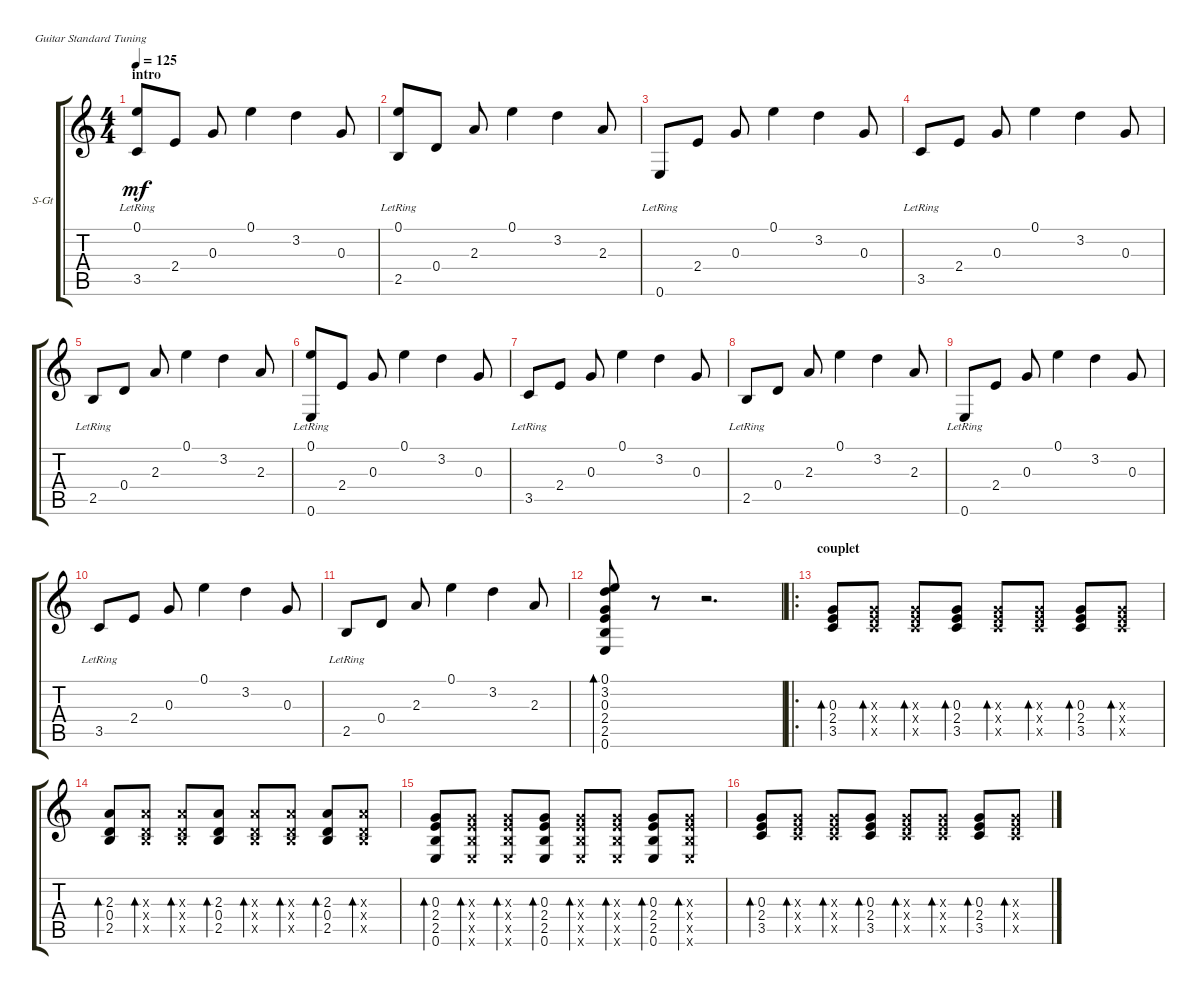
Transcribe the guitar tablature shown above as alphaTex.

\defaultSystemsLayout 4
\bracketExtendMode groupsimilarinstruments
\firstSystemTrackNameOrientation horizontal
\otherSystemsTrackNameOrientation horizontal
\track ("Steel Guitar" "S-Gt") {instrument acousticguitarsteel}
\staff {score tabs}
\tuning (E4 B3 G3 D3 A2 E2)
\ts (4 4)
\section ("" "intro")
\tempo 125
\clef g2
\ks c
(3.5{lr} 0.1{lr}).8{dy mf instrument acousticguitarsteel} 2.4.8 0.3.8 0.1.4 3.2.4 0.3.8 |
(2.5{lr} 0.1).8 0.4.8 2.3.8 0.1.4 3.2.4 2.3.8 |
0.6{lr}.8 2.4.8 0.3.8 0.1.4 3.2.4 0.3.8 |
3.5{lr}.8 2.4.8 0.3.8 0.1.4 3.2.4 0.3.8 |
2.5{lr}.8 0.4.8 2.3.8 0.1.4 3.2.4 2.3.8 |
(0.6{lr} 0.1{lr}).8 2.4.8 0.3.8 0.1.4 3.2.4 0.3.8 |
3.5{lr}.8 2.4.8 0.3.8 0.1.4 3.2.4 0.3.8 |
2.5{lr}.8 0.4.8 2.3.8 0.1.4 3.2.4 2.3.8 |
0.6{lr}.8 2.4.8 0.3.8 0.1.4 3.2.4 0.3.8 |
3.5{lr}.8 2.4.8 0.3.8 0.1.4 3.2.4 0.3.8 |
2.5{lr}.8 0.4.8 2.3.8 0.1.4 3.2.4 2.3.8 |
(2.4 0.3 3.2 0.1 2.5 0.6).8{bd 30} r.8 r.2{d} |
\ro
\section ("" "couplet")
(3.5 2.4 0.3).8{bd 30} (3.5{x} 2.4{x} 0.3{x}).8{bd 30} (3.5{x} 2.4{x} 0.3{x}).8{bd 30} (3.5 2.4 0.3).8{bd 30} (3.5{x} 2.4{x} 0.3{x}).8{bd 30} (3.5{x} 2.4{x} 0.3{x}).8{bd 30} (3.5 2.4 0.3).8{bd 30} (3.5{x} 2.4{x} 0.3{x}).8{bd 30} |
(2.5 0.4 2.3).8{bd 30} (2.5{x} 0.4{x} 2.3{x}).8{bd 30} (2.5{x} 0.4{x} 2.3{x}).8{bd 30} (2.5 0.4 2.3).8{bd 30} (2.5{x} 0.4{x} 2.3{x}).8{bd 30} (2.5{x} 0.4{x} 2.3{x}).8{bd 30} (2.5 0.4 2.3).8{bd 30} (2.5{x} 0.4{x} 2.3{x}).8{bd 30} |
(2.5 2.4 0.3 0.6).8{bd 30} (2.5{x} 2.4{x} 0.3{x} 0.6{x}).8{bd 30} (2.5{x} 2.4{x} 0.3{x} 0.6{x}).8{bd 30} (2.5 2.4 0.3 0.6).8{bd 30} (2.5{x} 2.4{x} 0.3{x} 0.6{x}).8{bd 30} (2.5{x} 2.4{x} 0.3{x} 0.6{x}).8{bd 30} (2.5 2.4 0.3 0.6).8{bd 30} (2.5{x} 2.4{x} 0.3{x} 0.6{x}).8{bd 30} |
(3.5 2.4 0.3).8{bd 30} (3.5{x} 2.4{x} 0.3{x}).8{bd 30} (3.5{x} 2.4{x} 0.3{x}).8{bd 30} (3.5 2.4 0.3).8{bd 30} (3.5{x} 2.4{x} 0.3{x}).8{bd 30} (3.5{x} 2.4{x} 0.3{x}).8{bd 30} (3.5 2.4 0.3).8{bd 30} (3.5{x} 2.4{x} 0.3{x}).8{bd 30}
